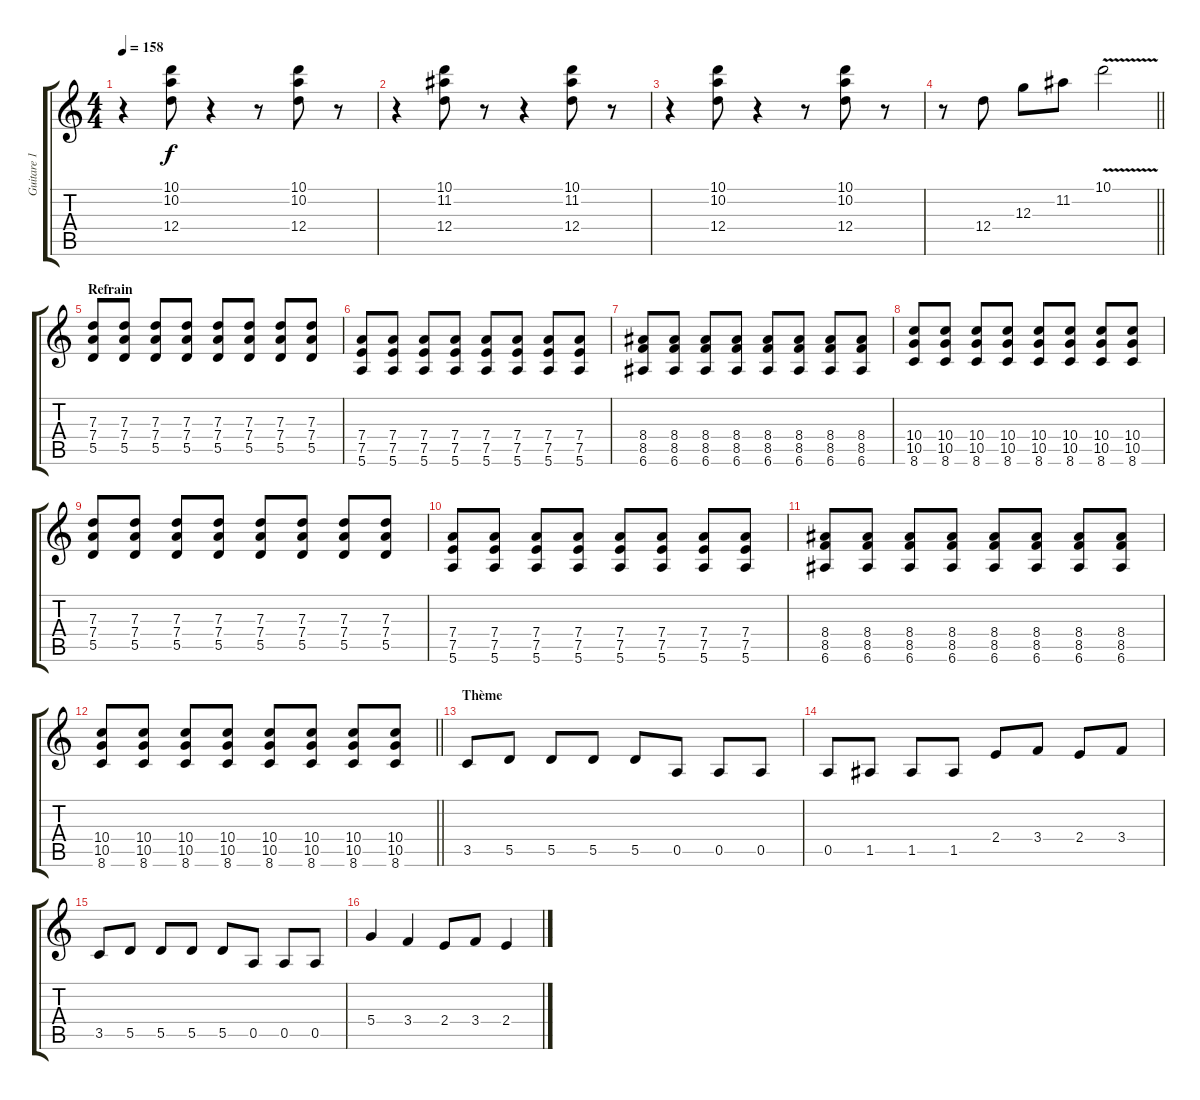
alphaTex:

\track ("Guitare 1" "Guitare 1") {instrument distortionguitar}
\staff {score tabs}
\tuning (E4 B3 G3 D3 A2 E2) {hide}
\ts (4 4)
\tempo 158
\clef g2
\ks c
r.4{dy f} (10.1 10.2 12.4).8 r.4 r.8 (10.1 10.2 12.4).8 r.8 |
r.4 (10.1 11.2 12.4).8 r.8 r.4 (10.1 11.2 12.4).8 r.8 |
r.4 (10.1 10.2 12.4).8 r.4 r.8 (10.1 10.2 12.4).8 r.8 |
\barLineRight lightlight
r.8{volume 16 balance 4 instrument distortionguitar} 12.4.8 12.3.8 11.2.8 10.1{v}.2 |
\section ("" "Refrain")
(7.3 7.4 5.5).8 (7.3 7.4 5.5).8 (7.3 7.4 5.5).8 (7.3 7.4 5.5).8 (7.3 7.4 5.5).8 (7.3 7.4 5.5).8 (7.3 7.4 5.5).8 (7.3 7.4 5.5).8 |
(7.4 7.5 5.6).8 (7.4 7.5 5.6).8 (7.4 7.5 5.6).8 (7.4 7.5 5.6).8 (7.4 7.5 5.6).8 (7.4 7.5 5.6).8 (7.4 7.5 5.6).8 (7.4 7.5 5.6).8 |
(8.4 8.5 6.6).8 (8.4 8.5 6.6).8 (8.4 8.5 6.6).8 (8.4 8.5 6.6).8 (8.4 8.5 6.6).8 (8.4 8.5 6.6).8 (8.4 8.5 6.6).8 (8.4 8.5 6.6).8 |
(10.4 10.5 8.6).8 (10.4 10.5 8.6).8 (10.4 10.5 8.6).8 (10.4 10.5 8.6).8 (10.4 10.5 8.6).8 (10.4 10.5 8.6).8 (10.4 10.5 8.6).8 (10.4 10.5 8.6).8 |
(7.3 7.4 5.5).8 (7.3 7.4 5.5).8 (7.3 7.4 5.5).8 (7.3 7.4 5.5).8 (7.3 7.4 5.5).8 (7.3 7.4 5.5).8 (7.3 7.4 5.5).8 (7.3 7.4 5.5).8 |
(7.4 7.5 5.6).8 (7.4 7.5 5.6).8 (7.4 7.5 5.6).8 (7.4 7.5 5.6).8 (7.4 7.5 5.6).8 (7.4 7.5 5.6).8 (7.4 7.5 5.6).8 (7.4 7.5 5.6).8 |
(8.4 8.5 6.6).8 (8.4 8.5 6.6).8 (8.4 8.5 6.6).8 (8.4 8.5 6.6).8 (8.4 8.5 6.6).8 (8.4 8.5 6.6).8 (8.4 8.5 6.6).8 (8.4 8.5 6.6).8 |
\barLineRight lightlight
(10.4 10.5 8.6).8 (10.4 10.5 8.6).8 (10.4 10.5 8.6).8 (10.4 10.5 8.6).8 (10.4 10.5 8.6).8 (10.4 10.5 8.6).8 (10.4 10.5 8.6).8 (10.4 10.5 8.6).8 |
\section ("" "Thème")
3.5.8 5.5.8 5.5.8 5.5.8 5.5.8 0.5.8 0.5.8 0.5.8 |
0.5.8 1.5.8 1.5.8 1.5.8 2.4.8 3.4.8 2.4.8 3.4.8 |
3.5.8 5.5.8 5.5.8 5.5.8 5.5.8 0.5.8 0.5.8 0.5.8 |
5.4.4 3.4.4 2.4.8 3.4.8 2.4.4
